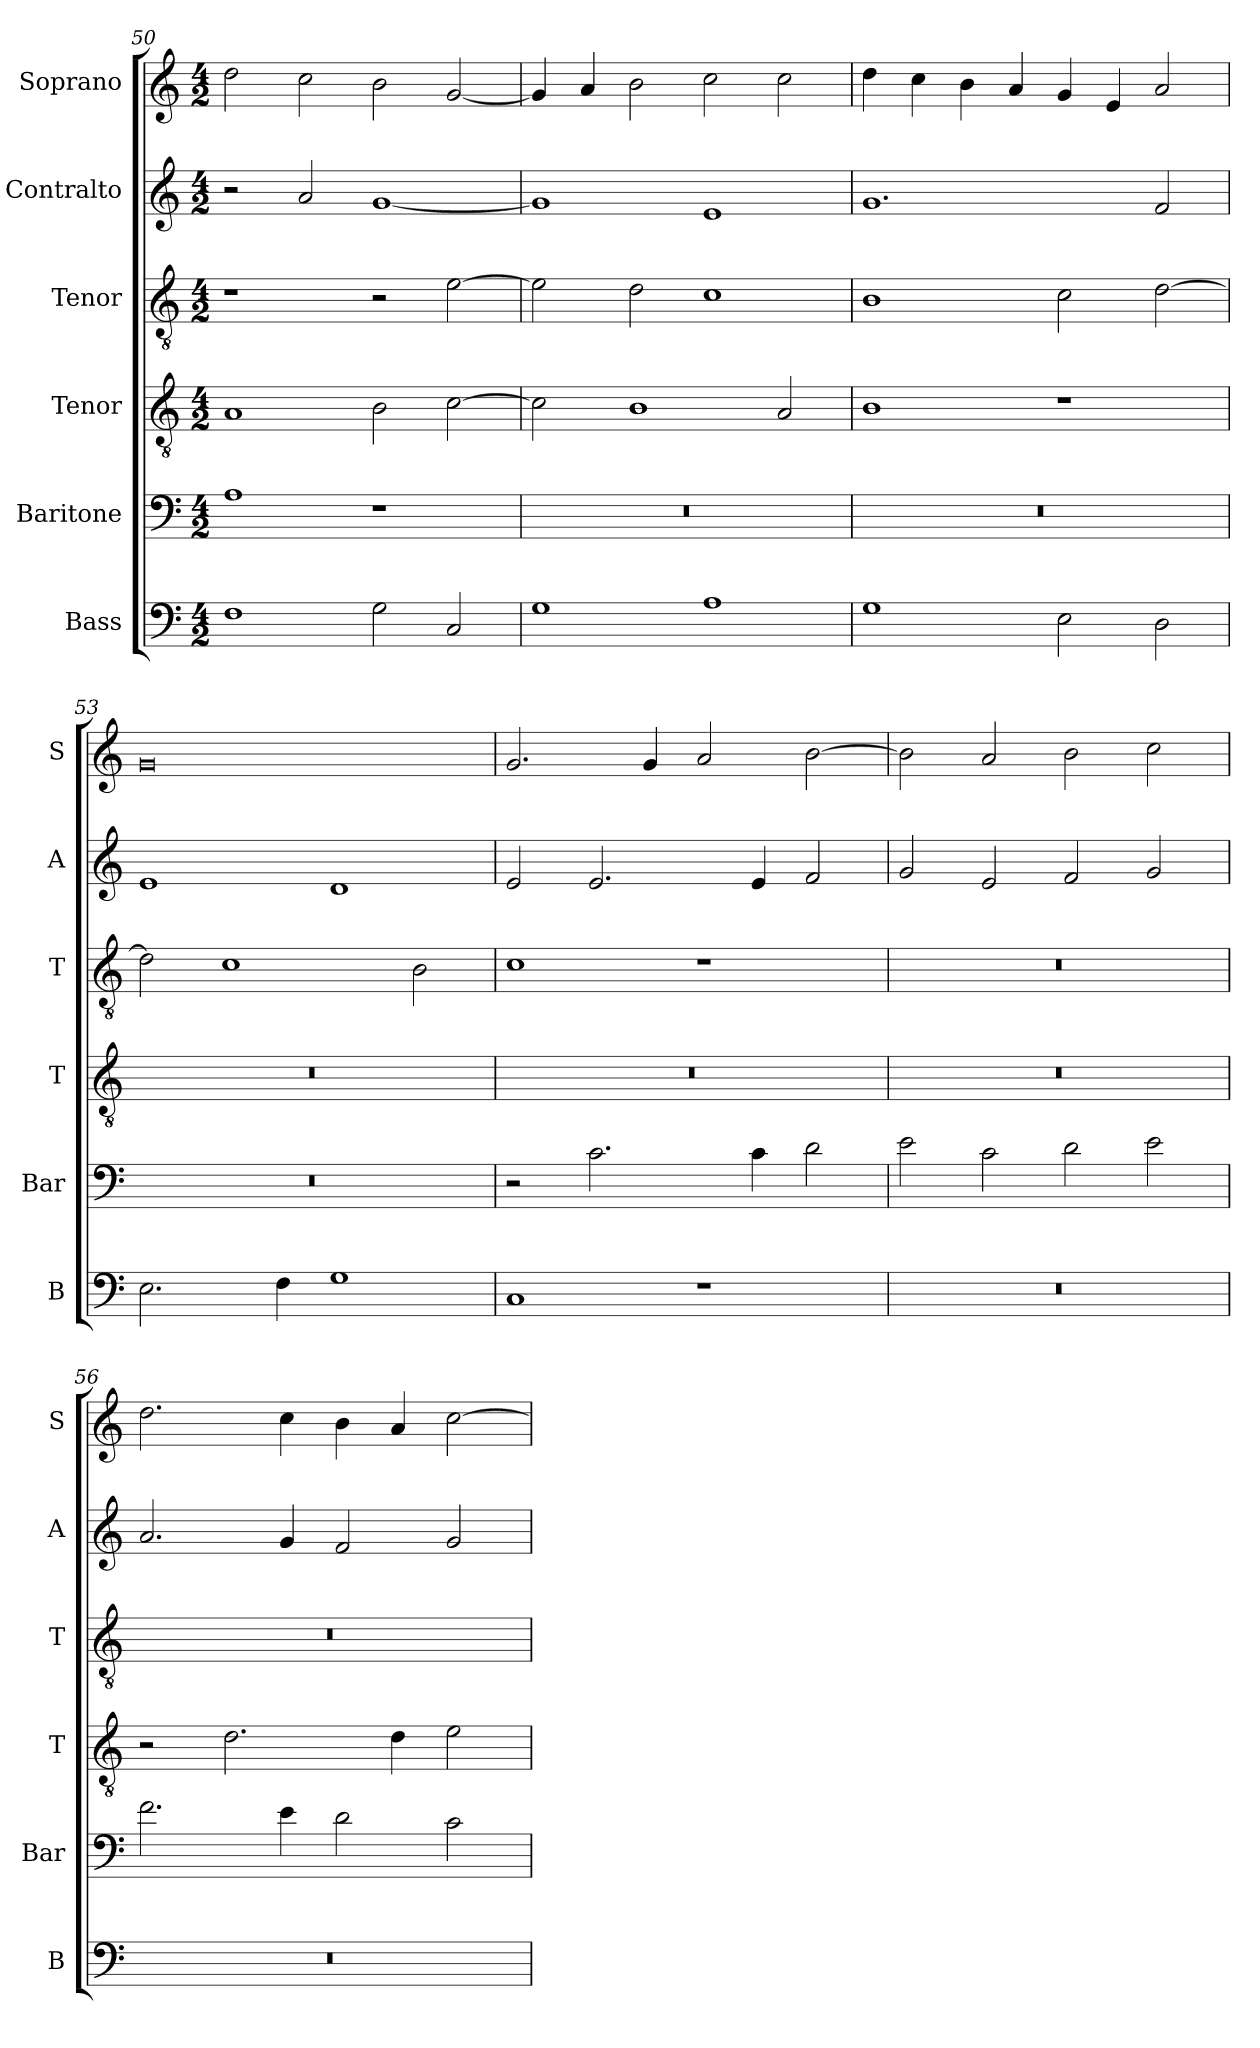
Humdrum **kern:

**kern	**kern	**kern	**kern	**kern	**kern
*part6	*part5	*part4	*part3	*part2	*part1
*staff6	*staff5	*staff4	*staff3	*staff2	*staff1
*I"Bass	*I"Baritone	*I"Tenor	*I"Tenor	*I"Contralto	*I"Soprano
*I'B	*I'Bar	*I'T	*I'T	*I'A	*I'S
*clefF4	*clefF4	*clefGv2	*clefGv2	*clefG2	*clefG2
*k[]	*k[]	*k[]	*k[]	*k[]	*k[]
*G:mix	*G:mix	*G:mix	*G:mix	*G:mix	*G:mix
*M4/2	*M4/2	*M4/2	*M4/2	*M4/2	*M4/2
=50	=50	=50	=50	=50	=50
1F	1A	1A	1r	2r	2dd
.	.	.	.	2a	2cc
2G	1r	2B	2r	[1g	2b
2C	.	[2c	[2e	.	[2g
=51	=51	=51	=51	=51	=51
1G	0r	2c]	2e]	1g]	4g]
.	.	.	.	.	4a
.	.	1B	2d	.	2b
1A	.	.	1c	1e	2cc
.	.	2A	.	.	2cc
=52	=52	=52	=52	=52	=52
1G	0r	1B	1B	1.g	4dd
.	.	.	.	.	4cc
.	.	.	.	.	4b
.	.	.	.	.	4a
2E	.	1r	2c	.	4g
.	.	.	.	.	4e
2D	.	.	[2d	2f	2a
=53	=53	=53	=53	=53	=53
2.E	0r	0r	2d]	1e	0g
.	.	.	1c	.	.
4F	.	.	.	.	.
1G	.	.	.	1d	.
.	.	.	2B	.	.
=54	=54	=54	=54	=54	=54
1C	2r	0r	1c	2e	2.g
.	2.c	.	.	2.e	.
.	.	.	.	.	4g
1r	.	.	1r	.	2a
.	4c	.	.	4e	.
.	2d	.	.	2f	[2b
=55	=55	=55	=55	=55	=55
0r	2e	0r	0r	2g	2b]
.	2c	.	.	2e	2a
.	2d	.	.	2f	2b
.	2e	.	.	2g	2cc
=56	=56	=56	=56	=56	=56
0r	2.f	2r	0r	2.a	2.dd
.	.	2.d	.	.	.
.	4e	.	.	4g	4cc
.	2d	.	.	2f	4b
.	.	4d	.	.	4a
.	2c	2e	.	2g	[2cc
=	=	=	=	=	=
*-	*-	*-	*-	*-	*-
